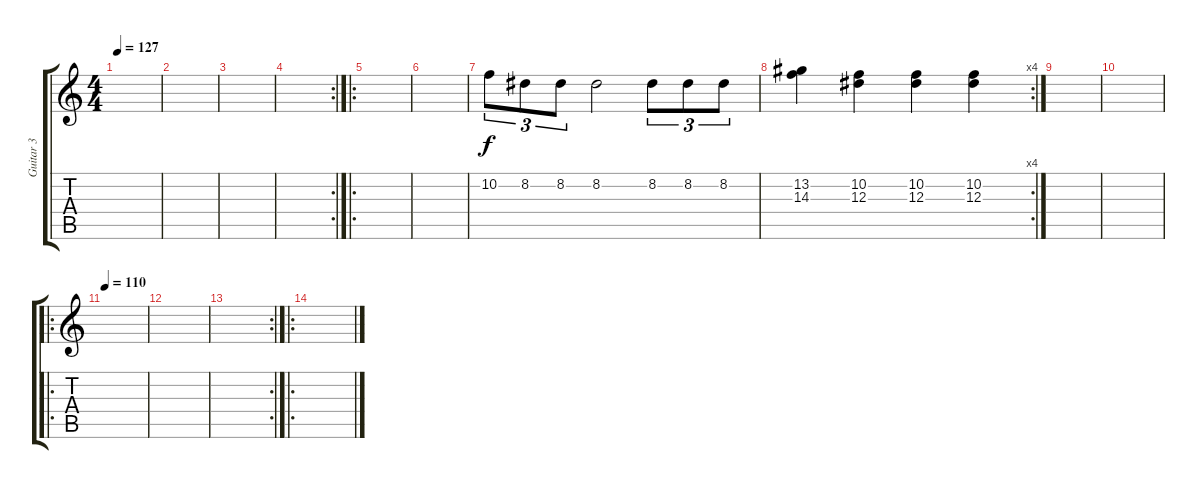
\track ("Guitar 3" "Guitar 3") {instrument overdrivenguitar}
\staff {score tabs}
\tuning (C4 G3 Eb3 Bb2 F2 C2) {hide}
\ts (4 4)
\tempo 127
\clef g2
\ks c
|
|
|
\rc 2
|
\ro
|
|
10.2.8{tu (3 2)} 8.2.8{tu (3 2)} 8.2.8{tu (3 2)} 8.2.2 8.2.8{tu (3 2)} 8.2.8{tu (3 2)} 8.2.8{tu (3 2)} |
\rc 4
(13.2 14.3).4 (10.2 12.3).4 (10.2 12.3).4 (10.2 12.3).4 |
|
|
\ro
\tempo 110
|
|
\rc 2
|
\ro
